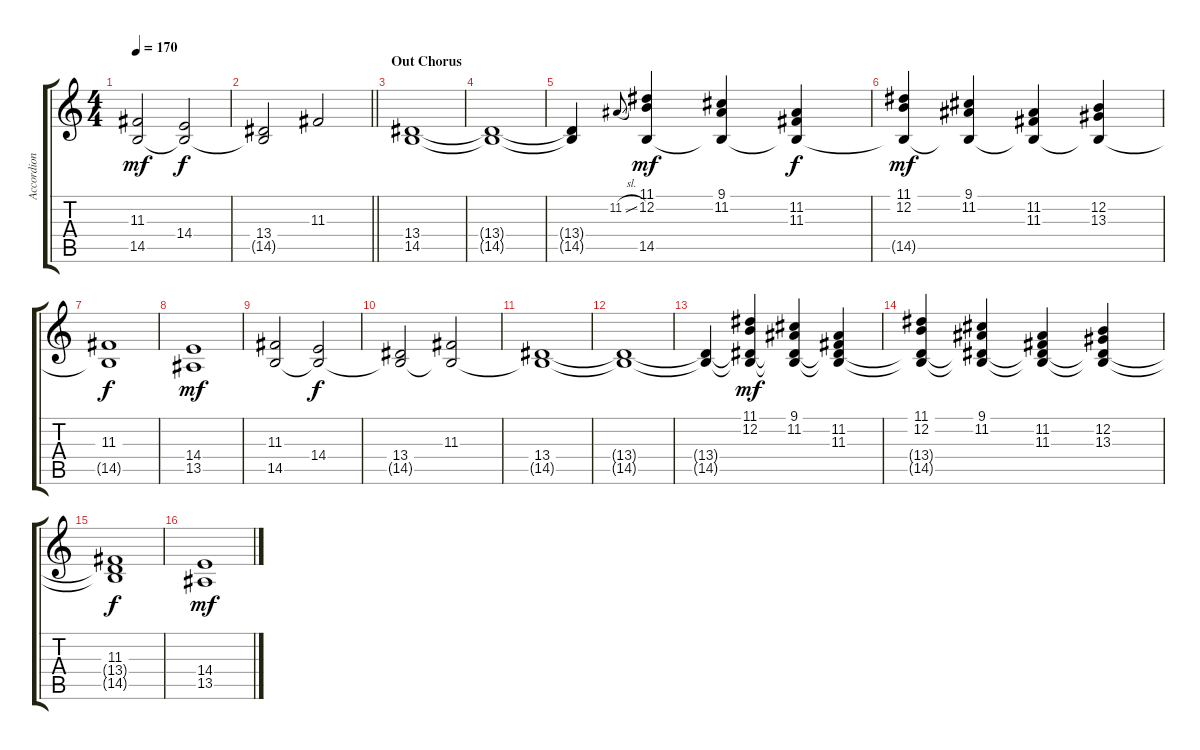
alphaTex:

\track ("Accordion" "Accordion") {instrument tangoaccordion}
\staff {score tabs}
\tuning (E4 B3 G3 D3 A2 E2) {hide}
\ts (4 4)
\tempo 170
\clef g2
\ks c
(11.3 14.5).2{dy mf} (14.4 14.5{t}).2{dy f} |
\barLineRight lightlight
(13.4 14.5{t}).2 11.3.2 |
\section ("" "Out Chorus")
(13.4 14.5).1 |
(13.4{t} 14.5{t}).1 |
(13.4{t} 14.5{t}).4 11.2{sl}.8{gr onbeat} (11.1 12.2 14.5).4{dy mf} (9.1 11.2 14.5{t}).4 (11.2 11.3 14.5{t}).4{dy f} |
(11.1 12.2 14.5{t}).4{dy mf} (9.1 11.2 14.5{t}).4 (11.2 11.3 14.5{t}).4 (12.2 13.3 14.5{t}).4 |
(11.3 14.5{t}).1{dy f} |
(14.4 13.5).1{dy mf} |
(11.3 14.5).2 (14.4 14.5{t}).2{dy f} |
(13.4 14.5{t}).2 (11.3 14.5{t}).2 |
(13.4 14.5{t}).1 |
(13.4{t} 14.5{t}).1 |
(13.4{t} 14.5{t}).4 (11.1 12.2 13.4{t} 14.5{t}).4{dy mf} (9.1 11.2 13.4{t} 14.5{t}).4 (11.2 11.3 13.4{t} 14.5{t}).4 |
(11.1 12.2 13.4{t} 14.5{t}).4 (9.1 11.2 13.4{t} 14.5{t}).4 (11.2 11.3 13.4{t} 14.5{t}).4 (12.2 13.3 13.4{t} 14.5{t}).4 |
(11.3 13.4{t} 14.5{t}).1{dy f} |
(14.4 13.5).1{dy mf}
